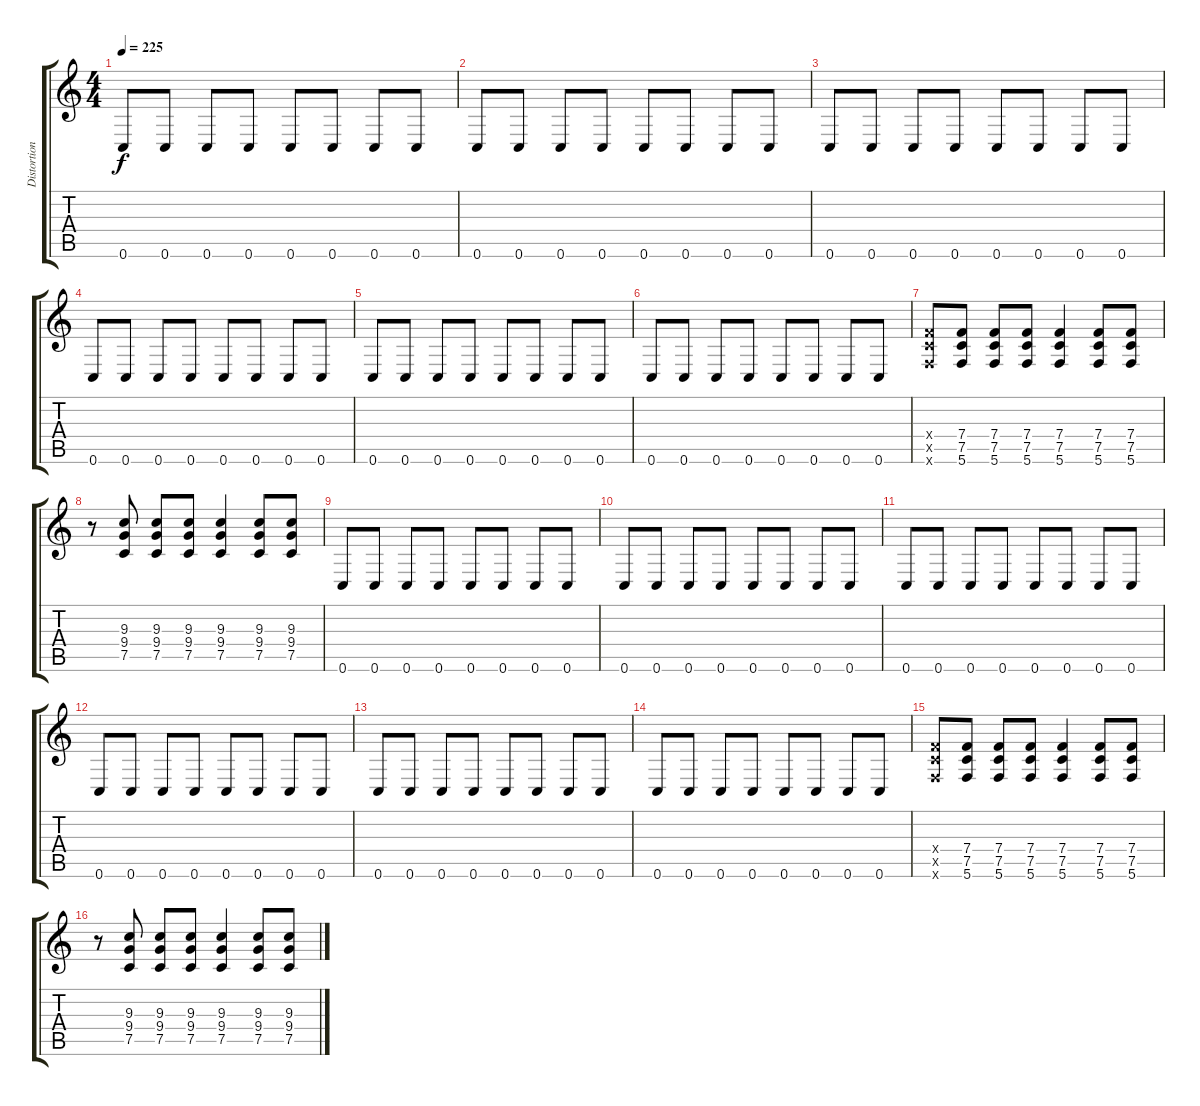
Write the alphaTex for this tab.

\track ("Distortion I" "Distortion") {instrument distortionguitar}
\staff {score tabs}
\tuning (C4 G3 Eb3 Bb2 F2 C2) {hide}
\ts (4 4)
\tempo 225
\clef g2
\ks c
0.6.8{dy f} 0.6.8 0.6.8 0.6.8 0.6.8 0.6.8 0.6.8 0.6.8 |
0.6.8 0.6.8 0.6.8 0.6.8 0.6.8 0.6.8 0.6.8 0.6.8 |
0.6.8 0.6.8 0.6.8 0.6.8 0.6.8 0.6.8 0.6.8 0.6.8 |
0.6.8 0.6.8 0.6.8 0.6.8 0.6.8 0.6.8 0.6.8 0.6.8 |
0.6.8 0.6.8 0.6.8 0.6.8 0.6.8 0.6.8 0.6.8 0.6.8 |
0.6.8 0.6.8 0.6.8 0.6.8 0.6.8 0.6.8 0.6.8 0.6.8 |
(7.4{x} 7.5{x} 5.6{x}).8 (7.4 7.5 5.6).8 (7.4 7.5 5.6).8 (7.4 7.5 5.6).8 (7.4 7.5 5.6).4 (7.4 7.5 5.6).8 (7.4 7.5 5.6).8 |
r.8 (9.3 9.4 7.5).8 (9.3 9.4 7.5).8 (9.3 9.4 7.5).8 (9.3 9.4 7.5).4 (9.3 9.4 7.5).8 (9.3 9.4 7.5).8 |
0.6.8{volume 13} 0.6.8 0.6.8 0.6.8 0.6.8 0.6.8 0.6.8 0.6.8 |
0.6.8 0.6.8 0.6.8 0.6.8 0.6.8 0.6.8 0.6.8 0.6.8 |
0.6.8 0.6.8 0.6.8 0.6.8 0.6.8 0.6.8 0.6.8 0.6.8 |
0.6.8 0.6.8 0.6.8 0.6.8 0.6.8 0.6.8 0.6.8 0.6.8 |
0.6.8{volume 9} 0.6.8 0.6.8 0.6.8 0.6.8 0.6.8 0.6.8 0.6.8 |
0.6.8 0.6.8 0.6.8 0.6.8 0.6.8 0.6.8 0.6.8 0.6.8 |
(7.4{x} 7.5{x} 5.6{x}).8 (7.4 7.5 5.6).8 (7.4 7.5 5.6).8 (7.4 7.5 5.6).8 (7.4 7.5 5.6).4 (7.4 7.5 5.6).8 (7.4 7.5 5.6).8 |
r.8 (9.3 9.4 7.5).8 (9.3 9.4 7.5).8 (9.3 9.4 7.5).8 (9.3 9.4 7.5).4 (9.3 9.4 7.5).8 (9.3 9.4 7.5).8
